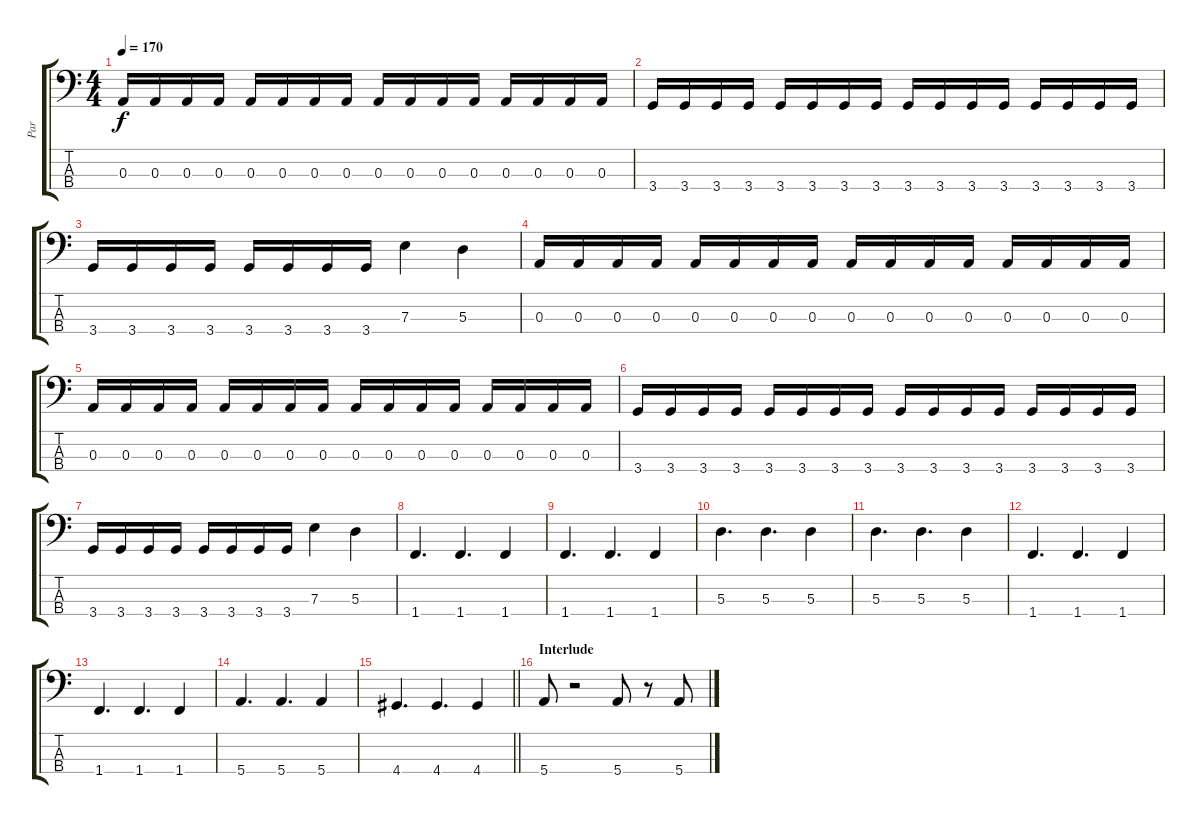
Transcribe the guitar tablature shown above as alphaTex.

\track ("Par" "Par") {instrument electricbasspick}
\staff {score tabs}
\tuning (G2 D2 A1 E1) {hide}
\ts (4 4)
\tempo 170
\clef f4
\ks c
0.3.16{dy f} 0.3.16 0.3.16 0.3.16 0.3.16 0.3.16 0.3.16 0.3.16 0.3.16 0.3.16 0.3.16 0.3.16 0.3.16 0.3.16 0.3.16 0.3.16 |
3.4.16 3.4.16 3.4.16 3.4.16 3.4.16 3.4.16 3.4.16 3.4.16 3.4.16 3.4.16 3.4.16 3.4.16 3.4.16 3.4.16 3.4.16 3.4.16 |
3.4.16 3.4.16 3.4.16 3.4.16 3.4.16 3.4.16 3.4.16 3.4.16 7.3.4 5.3.4 |
0.3.16 0.3.16 0.3.16 0.3.16 0.3.16 0.3.16 0.3.16 0.3.16 0.3.16 0.3.16 0.3.16 0.3.16 0.3.16 0.3.16 0.3.16 0.3.16 |
0.3.16 0.3.16 0.3.16 0.3.16 0.3.16 0.3.16 0.3.16 0.3.16 0.3.16 0.3.16 0.3.16 0.3.16 0.3.16 0.3.16 0.3.16 0.3.16 |
3.4.16 3.4.16 3.4.16 3.4.16 3.4.16 3.4.16 3.4.16 3.4.16 3.4.16 3.4.16 3.4.16 3.4.16 3.4.16 3.4.16 3.4.16 3.4.16 |
3.4.16 3.4.16 3.4.16 3.4.16 3.4.16 3.4.16 3.4.16 3.4.16 7.3.4 5.3.4 |
1.4.4{d} 1.4.4{d} 1.4.4 |
1.4.4{d} 1.4.4{d} 1.4.4 |
5.3.4{d} 5.3.4{d} 5.3.4 |
5.3.4{d} 5.3.4{d} 5.3.4 |
1.4.4{d} 1.4.4{d} 1.4.4 |
1.4.4{d} 1.4.4{d} 1.4.4 |
5.4.4{d} 5.4.4{d} 5.4.4 |
\barLineRight lightlight
4.4.4{d} 4.4.4{d} 4.4.4 |
\section ("" "Interlude")
5.4.8 r.2 5.4.8 r.8 5.4.8
